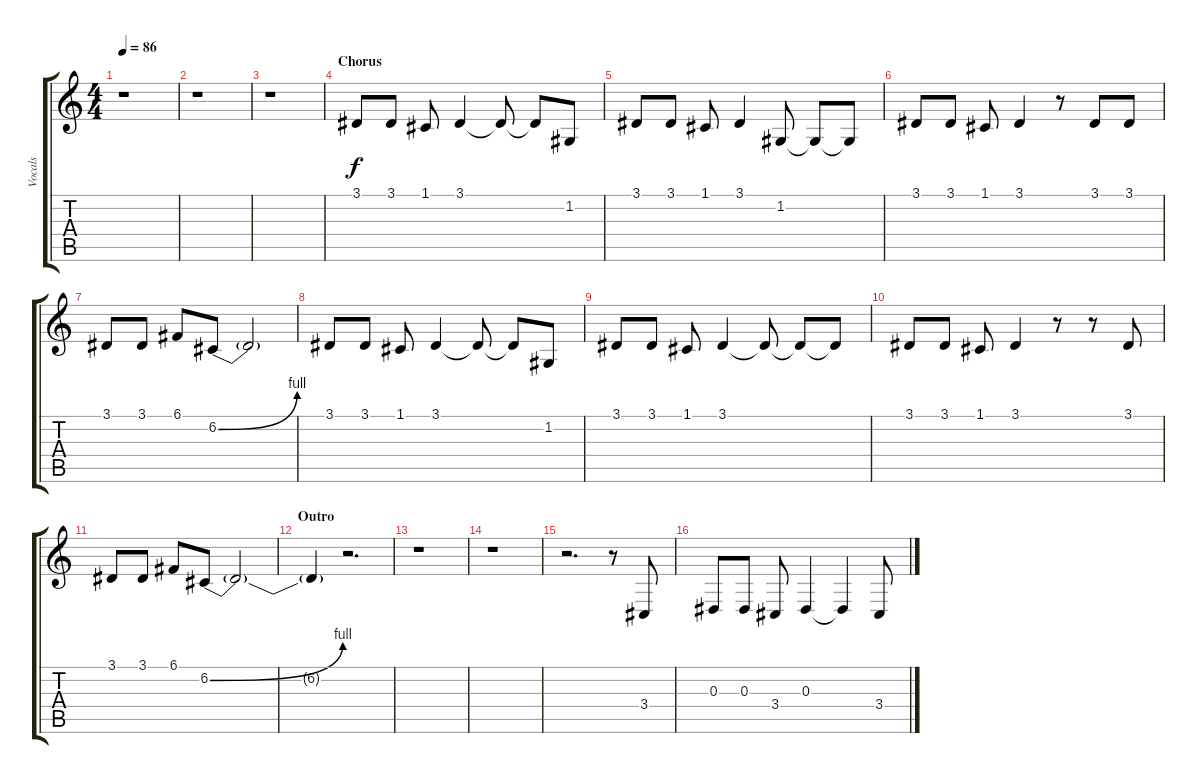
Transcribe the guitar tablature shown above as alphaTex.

\track ("Vocals" "Vocals") {instrument tangoaccordion}
\staff {score tabs}
\tuning (C4 G3 Eb3 Bb2 F2 C2) {hide}
\ts (4 4)
\tempo 86
\clef g2
\ks c
r.1{dy f} |
r.1 |
r.1 |
\section ("" "Chorus")
3.1.8 3.1.8 1.1.8 3.1.4 3.1{t}.8 3.1{t}.8 1.2.8 |
3.1.8 3.1.8 1.1.8 3.1.4 1.2.8 1.2{t}.8 1.2{t}.8 |
3.1.8 3.1.8 1.1.8 3.1.4 r.8 3.1.8 3.1.8 |
3.1.8 3.1.8 6.1.8 6.2{be (bend 0 0 60 4)}.8 6.2{t}.2 |
3.1.8 3.1.8 1.1.8 3.1.4 3.1{t}.8 3.1{t}.8 1.2.8 |
3.1.8 3.1.8 1.1.8 3.1.4 3.1{t}.8 3.1{t}.8 3.1{t}.8 |
3.1.8 3.1.8 1.1.8 3.1.4 r.8 r.8 3.1.8 |
3.1.8 3.1.8 6.1.8 6.2{be (bend 0 0 60 4)}.8 6.2{t}.2 |
\section ("" "Outro")
6.2{t}.4 r.2{d} |
r.1 |
r.1 |
r.2{d} r.8 3.4.8 |
0.3.8 0.3.8 3.4.8 0.3.4 0.3{t}.4 3.4.8
